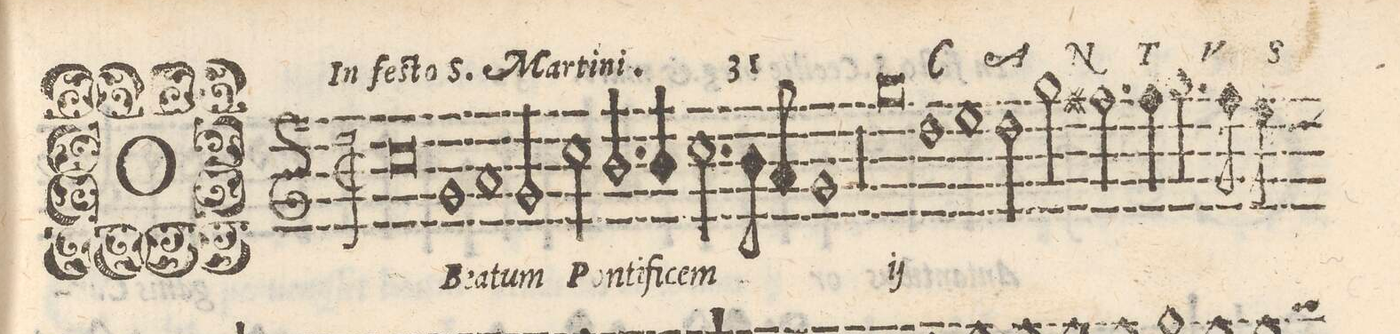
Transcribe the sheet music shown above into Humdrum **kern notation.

**kern	**text
*I"Cantus	*
*clefG2	*
*k[]	*
*met(C|)	*
*M2/1	*
0cc	O
=2-	=2-
1g	Be-
1a	-a-
=3-	=3-
2g/	-tum
2cc\	Pon-
2.b/	-ti-
4b/	-fi-
=4-	=4-
2.cc\	-cem
8b\	.
8a/	.
1g	.
=5-	=5-
0r	.
=6-	=6-
0r	.
=7-	=7-
*	*ij
0gg	O
=8-	=8-
1dd	Be-
1ee	-a-
=9-	=9-
2dd\	-tum
2gg\	Pon-
2.ff#X\	-ti-
4ff#\	-fi-
=10-	=10-
2.gg\	.
8ffny\	.
8ee\	.
*-	*-
